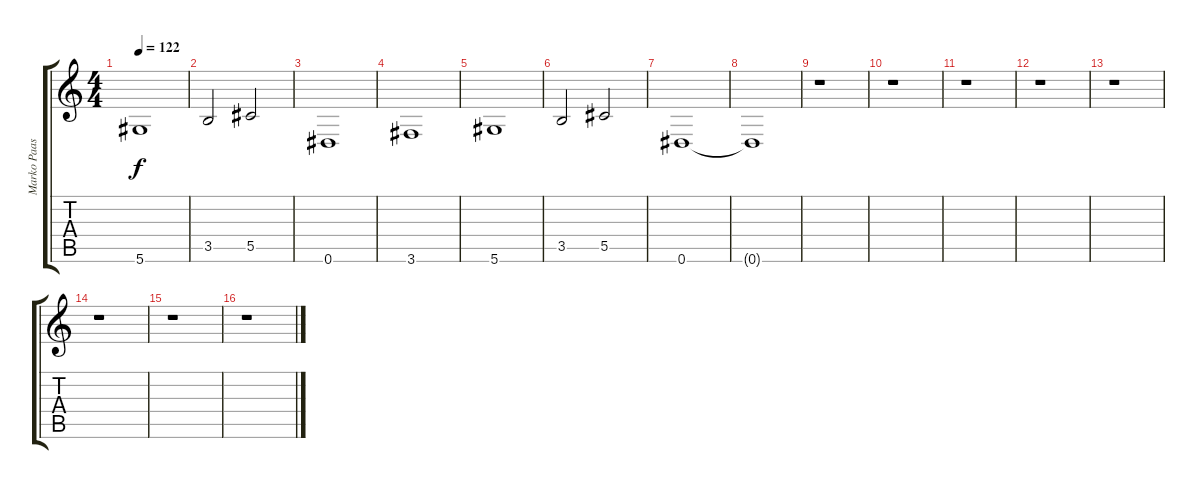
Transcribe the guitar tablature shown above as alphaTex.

\track ("Marko Paasikoski" "Marko Paas") {instrument electricbassfinger}
\staff {score tabs}
\tuning (Eb4 Bb3 Gb3 Db3 Ab2 Eb2) {hide}
\ts (4 4)
\tempo 122
\clef g2
\ks c
5.6.1{dy f} |
3.5.2 5.5.2 |
0.6.1 |
3.6.1 |
5.6.1 |
3.5.2 5.5.2 |
0.6.1 |
0.6{t}.1 |
r.1 |
r.1 |
r.1 |
r.1 |
r.1 |
r.1 |
r.1 |
r.1
